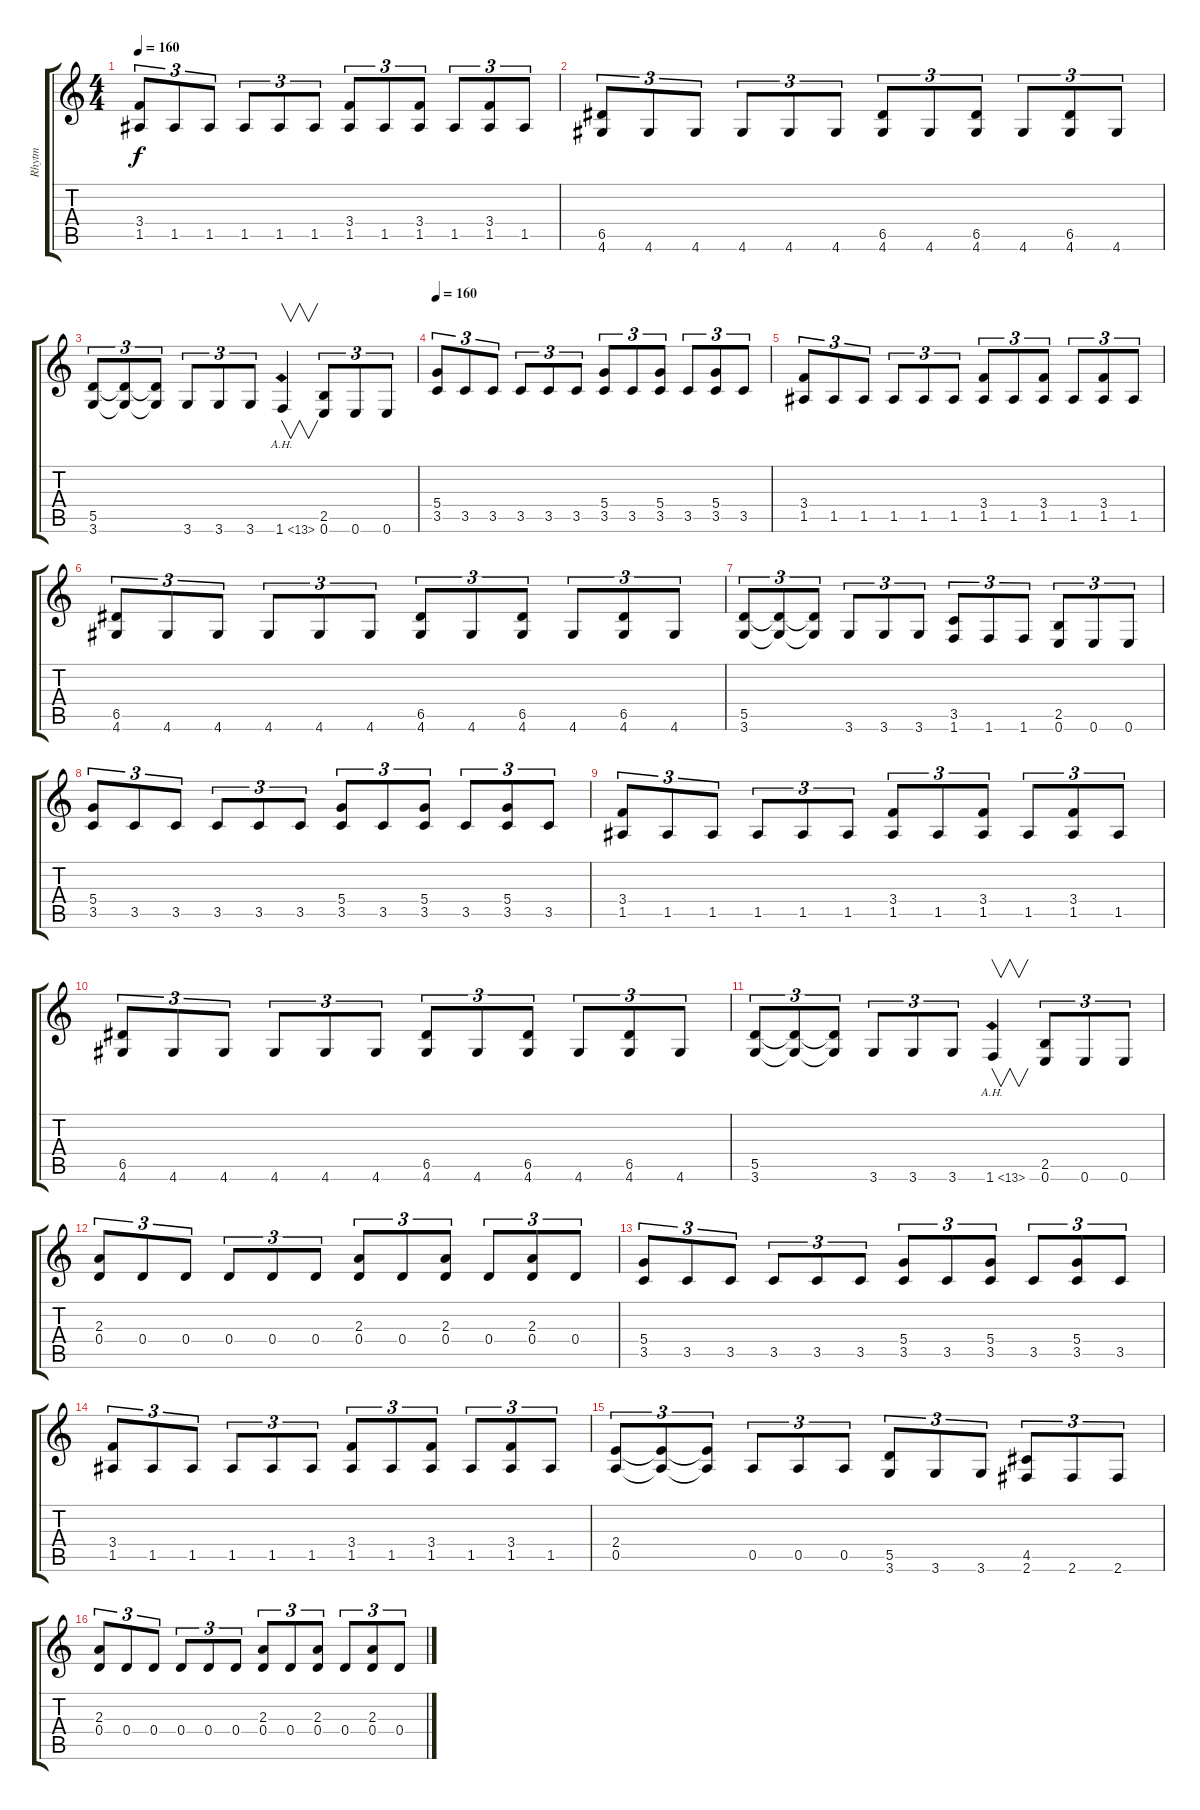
\track ("Rhytm" "Rhytm") {instrument distortionguitar}
\staff {score tabs}
\tuning (E4 B3 G3 D3 A2 E2) {hide}
\ts (4 4)
\tempo 160
\clef g2
\ks c
(3.4 1.5).8{tu (3 2) dy f} 1.5.8{tu (3 2)} 1.5.8{tu (3 2)} 1.5.8{tu (3 2)} 1.5.8{tu (3 2)} 1.5.8{tu (3 2)} (3.4 1.5).8{tu (3 2)} 1.5.8{tu (3 2)} (3.4 1.5).8{tu (3 2)} 1.5.8{tu (3 2)} (3.4 1.5).8{tu (3 2)} 1.5.8{tu (3 2)} |
(6.5 4.6).8{tu (3 2)} 4.6.8{tu (3 2)} 4.6.8{tu (3 2)} 4.6.8{tu (3 2)} 4.6.8{tu (3 2)} 4.6.8{tu (3 2)} (6.5 4.6).8{tu (3 2)} 4.6.8{tu (3 2)} (6.5 4.6).8{tu (3 2)} 4.6.8{tu (3 2)} (6.5 4.6).8{tu (3 2)} 4.6.8{tu (3 2)} |
(5.5 3.6).8{tu (3 2)} (5.5{t} 3.6{t}).8{tu (3 2)} (5.5{t} 3.6{t}).8{tu (3 2)} 3.6.8{tu (3 2)} 3.6.8{tu (3 2)} 3.6.8{tu (3 2)} 1.6{ah 12}.4{v instrument guitarharmonics} (2.5 0.6).8{tu (3 2) instrument distortionguitar} 0.6.8{tu (3 2)} 0.6.8{tu (3 2)} |
\tempo 160
(5.4 3.5).8{tu (3 2)} 3.5.8{tu (3 2)} 3.5.8{tu (3 2)} 3.5.8{tu (3 2)} 3.5.8{tu (3 2)} 3.5.8{tu (3 2)} (5.4 3.5).8{tu (3 2)} 3.5.8{tu (3 2)} (5.4 3.5).8{tu (3 2)} 3.5.8{tu (3 2)} (5.4 3.5).8{tu (3 2)} 3.5.8{tu (3 2)} |
(3.4 1.5).8{tu (3 2)} 1.5.8{tu (3 2)} 1.5.8{tu (3 2)} 1.5.8{tu (3 2)} 1.5.8{tu (3 2)} 1.5.8{tu (3 2)} (3.4 1.5).8{tu (3 2)} 1.5.8{tu (3 2)} (3.4 1.5).8{tu (3 2)} 1.5.8{tu (3 2)} (3.4 1.5).8{tu (3 2)} 1.5.8{tu (3 2)} |
(6.5 4.6).8{tu (3 2)} 4.6.8{tu (3 2)} 4.6.8{tu (3 2)} 4.6.8{tu (3 2)} 4.6.8{tu (3 2)} 4.6.8{tu (3 2)} (6.5 4.6).8{tu (3 2)} 4.6.8{tu (3 2)} (6.5 4.6).8{tu (3 2)} 4.6.8{tu (3 2)} (6.5 4.6).8{tu (3 2)} 4.6.8{tu (3 2)} |
(5.5 3.6).8{tu (3 2)} (5.5{t} 3.6{t}).8{tu (3 2)} (5.5{t} 3.6{t}).8{tu (3 2)} 3.6.8{tu (3 2)} 3.6.8{tu (3 2)} 3.6.8{tu (3 2)} (3.5 1.6).8{tu (3 2)} 1.6.8{tu (3 2)} 1.6.8{tu (3 2)} (2.5 0.6).8{tu (3 2)} 0.6.8{tu (3 2)} 0.6.8{tu (3 2)} |
(5.4 3.5).8{tu (3 2)} 3.5.8{tu (3 2)} 3.5.8{tu (3 2)} 3.5.8{tu (3 2)} 3.5.8{tu (3 2)} 3.5.8{tu (3 2)} (5.4 3.5).8{tu (3 2)} 3.5.8{tu (3 2)} (5.4 3.5).8{tu (3 2)} 3.5.8{tu (3 2)} (5.4 3.5).8{tu (3 2)} 3.5.8{tu (3 2)} |
(3.4 1.5).8{tu (3 2)} 1.5.8{tu (3 2)} 1.5.8{tu (3 2)} 1.5.8{tu (3 2)} 1.5.8{tu (3 2)} 1.5.8{tu (3 2)} (3.4 1.5).8{tu (3 2)} 1.5.8{tu (3 2)} (3.4 1.5).8{tu (3 2)} 1.5.8{tu (3 2)} (3.4 1.5).8{tu (3 2)} 1.5.8{tu (3 2)} |
(6.5 4.6).8{tu (3 2)} 4.6.8{tu (3 2)} 4.6.8{tu (3 2)} 4.6.8{tu (3 2)} 4.6.8{tu (3 2)} 4.6.8{tu (3 2)} (6.5 4.6).8{tu (3 2)} 4.6.8{tu (3 2)} (6.5 4.6).8{tu (3 2)} 4.6.8{tu (3 2)} (6.5 4.6).8{tu (3 2)} 4.6.8{tu (3 2)} |
(5.5 3.6).8{tu (3 2)} (5.5{t} 3.6{t}).8{tu (3 2)} (5.5{t} 3.6{t}).8{tu (3 2)} 3.6.8{tu (3 2)} 3.6.8{tu (3 2)} 3.6.8{tu (3 2)} 1.6{ah 12}.4{v instrument guitarharmonics} (2.5 0.6).8{tu (3 2) instrument distortionguitar} 0.6.8{tu (3 2)} 0.6.8{tu (3 2)} |
(2.3 0.4).8{tu (3 2)} 0.4.8{tu (3 2)} 0.4.8{tu (3 2)} 0.4.8{tu (3 2)} 0.4.8{tu (3 2)} 0.4.8{tu (3 2)} (2.3 0.4).8{tu (3 2)} 0.4.8{tu (3 2)} (2.3 0.4).8{tu (3 2)} 0.4.8{tu (3 2)} (2.3 0.4).8{tu (3 2)} 0.4.8{tu (3 2)} |
(5.4 3.5).8{tu (3 2)} 3.5.8{tu (3 2)} 3.5.8{tu (3 2)} 3.5.8{tu (3 2)} 3.5.8{tu (3 2)} 3.5.8{tu (3 2)} (5.4 3.5).8{tu (3 2)} 3.5.8{tu (3 2)} (5.4 3.5).8{tu (3 2)} 3.5.8{tu (3 2)} (5.4 3.5).8{tu (3 2)} 3.5.8{tu (3 2)} |
(3.4 1.5).8{tu (3 2)} 1.5.8{tu (3 2)} 1.5.8{tu (3 2)} 1.5.8{tu (3 2)} 1.5.8{tu (3 2)} 1.5.8{tu (3 2)} (3.4 1.5).8{tu (3 2)} 1.5.8{tu (3 2)} (3.4 1.5).8{tu (3 2)} 1.5.8{tu (3 2)} (3.4 1.5).8{tu (3 2)} 1.5.8{tu (3 2)} |
(2.4 0.5).8{tu (3 2)} (2.4{t} 0.5{t}).8{tu (3 2)} (2.4{t} 0.5{t}).8{tu (3 2)} 0.5.8{tu (3 2)} 0.5.8{tu (3 2)} 0.5.8{tu (3 2)} (5.5 3.6).8{tu (3 2)} 3.6.8{tu (3 2)} 3.6.8{tu (3 2)} (4.5 2.6).8{tu (3 2)} 2.6.8{tu (3 2)} 2.6.8{tu (3 2)} |
(2.3 0.4).8{tu (3 2)} 0.4.8{tu (3 2)} 0.4.8{tu (3 2)} 0.4.8{tu (3 2)} 0.4.8{tu (3 2)} 0.4.8{tu (3 2)} (2.3 0.4).8{tu (3 2)} 0.4.8{tu (3 2)} (2.3 0.4).8{tu (3 2)} 0.4.8{tu (3 2)} (2.3 0.4).8{tu (3 2)} 0.4.8{tu (3 2)}
